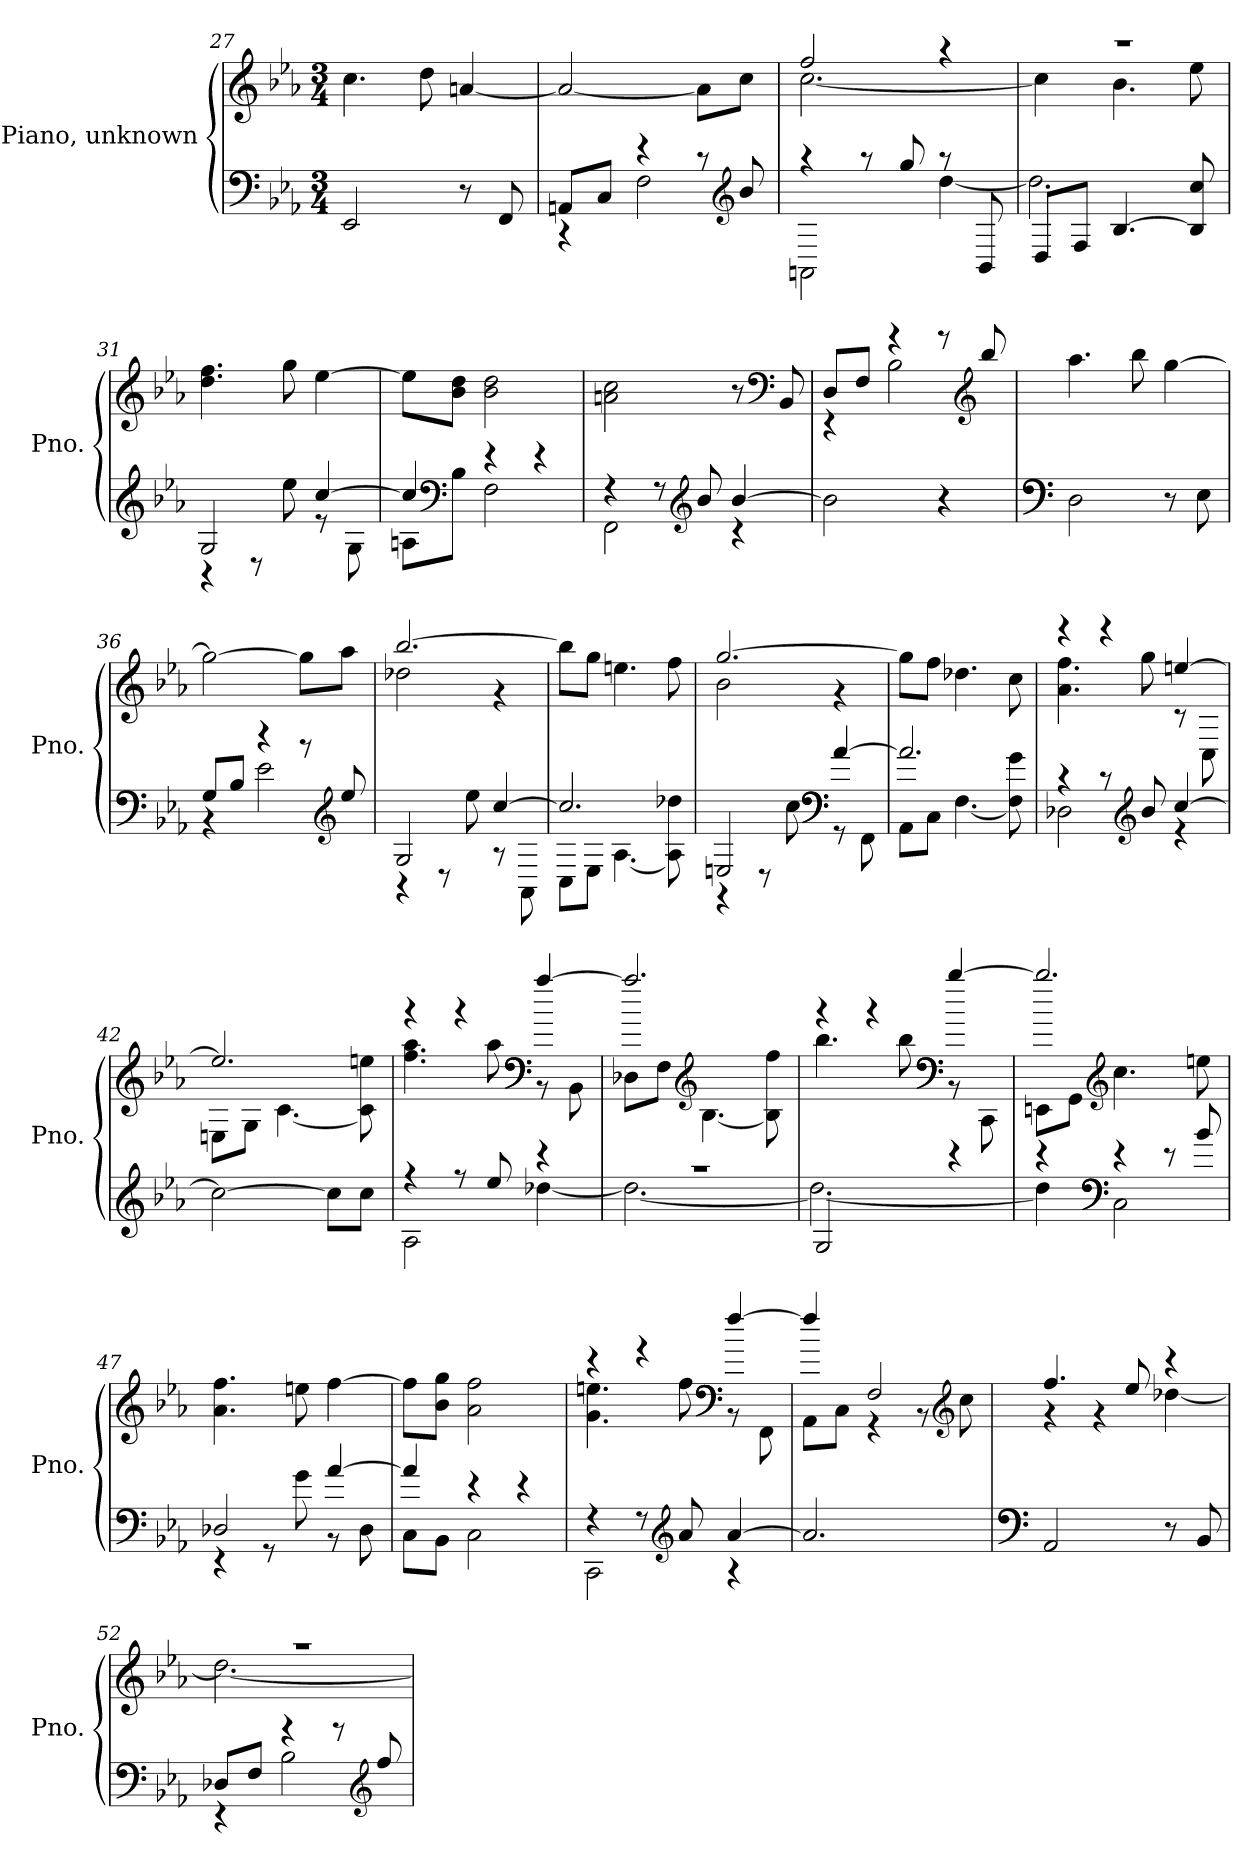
**kern	**kern
*part1	*part1
*staff2	*staff1
*I"Piano, unknown	*
*I'Pno.	*
*clefF4	*clefG2
*k[b-e-a-]	*k[b-e-a-]
*M3/4	*M3/4
=27	=27
2EE-/	4.cc\
.	8dd\
8r	[4an/
8FF/	.
=28	=28
*^	*
8AAn/L	4r	2a/_
8C/J	.	.
4r	2F\	.
8r	.	8a\L]
*clefG2	*	*
8b-/	.	8cc\J
!!LO:LB:g=z
=29	=29	=29
*	*	*^
4r	2AAn\	2ff/	[2.cc\
8r	.	.	.
8gg/	.	.	.
8r	[4dd\	4r	.
8BB-/	.	.	.
=30	=30	=30	=30
8D/L	2.dd\]	2.r	4cc\]
8F/J	.	.	.
[4.B-/	.	.	4.b-\
8B-/] 8cc/	.	.	8ee-\
*	*	*v	*v
=31	=31	=31
2G/	4r	4.dd\ 4.ff\
.	8r	.
.	8ee-\	8gg\
[4cc/	8r	[4ee-\
.	8G\	.
=32	=32	=32
4cc/]	8An\L	8ee-\L]
*clefF4	*	*
.	8B-\J	8b-\ 8dd\J
4r	2F\	2b-\ 2dd\
4r	.	.
=33	=33	=33
4r	2FF\	2an\ 2cc\
8r	.	.
*clefG2	*	*
8b-/	.	.
[4b-/	4r	8r
*	*	*clefF4
.	.	8BB-/
*v	*v	*
!!LO:PB:g=z
=34	=34
*	*^
2b-\]	8D/L	4r
.	8F/J	.
.	4r	2B-\
4r	8r	.
*	*clefG2	*
.	8bb-/	.
*	*v	*v
=35	=35
*clefF4	*
2D\	4.aa-\
.	8bb-\
8r	[4gg\
8E-\	.
=36	=36
*^	*
8G/L	4r	2gg\_
8B-/J	.	.
4r	2e-\	.
8r	.	8gg\L]
*clefG2	*	*
8ee-/	.	8aa-\J
=37	=37	=37
*	*	*^
2G/	4r	[2.bb-/	2dd-X\
.	8r	.	.
.	8ee-\	.	.
[4cc/	8r	.	4r
.	8AA-\	.	.
*	*	*v	*v
=38	=38	=38
2.cc/]	8C\L	8bb-\L]
.	8E-\J	8gg\J
.	[4.A-\	4.een\
.	8A-\] 8dd-X\	8ff\
!!LO:LB:g=z
=39	=39	=39
*	*	*^
2En/	4r	[2.gg/	2b-\
.	8r	.	.
.	8cc\	.	.
*clefF4	*	*	*
[4a-/	8r	.	4r
.	8FF\	.	.
*	*	*v	*v
=40	=40	=40
2.a-/]	8AA-\L	8gg\L]
.	8C\J	8ff\J
.	[4.F\	4.dd-X\
.	8F\] 8g\	8cc\
=41	=41	=41
*	*	*^
4r	2D-X\	4r	4.a-\ 4.ff\
8r	.	4r	.
*clefG2	*	*	*
8b-/	.	.	8gg\
[4cc/	4r	[4een/	8r
.	.	.	8C\
*v	*v	*	*
=42	=42	=42
2cc\_	2.ee/]	8En\L
.	.	8G\J
.	.	[4.c\
8cc\L]	.	.
8cc\J	.	8c\] 8een\
=43	=43	=43
*^	*	*
4r	2A-\	4r	4.ff\ 4.aa-\
8r	.	4r	.
8ee-/	.	.	8aa-\
*	*	*clefF4	*
4r	[4dd-X\	[4aa-/	8r
.	.	.	8BB-\
!!LO:LB:g=z	!!
=44	=44	=44	=44
2.r	2.dd-\_	2.aa-/]	8D-X\L
.	.	.	8F\J
*	*	*clefG2	*
.	.	.	[4.B-\
.	.	.	8B-\] 8ff\
=45	=45	=45	=45
2G/	2.dd-\_	4r	4.bb-\
.	.	4r	.
.	.	.	8bb-\
*	*	*clefF4	*
4r	.	[4bb-/	8r
.	.	.	8CC\
=46	=46	=46	=46
4r	4dd-\]	2.bb-/]	8EEn\L
.	.	.	8GG\J
*clefF4	*	*clefG2	*
4r	2C\	.	4.cc\
8r	.	.	.
8b-/	.	.	8een\
*	*	*v	*v
=47	=47	=47
2D-X/	4r	4.a-\ 4.ff\
.	8r	.
.	8g\	8een\
[4a-/	8r	[4ff\
.	8D-\	.
=48	=48	=48
4a-/]	8C\L	8ff\L]
.	8BB-\J	8b-\ 8gg\J
4r	2C\	2a-\ 2ff\
4r	.	.
!!LO:LB:g=z
=49	=49	=49
*	*	*^
4r	2CC\	4r	4.g\ 4.een\
8r	.	4r	.
*clefG2	*	*	*
8a-/	.	.	8ff\
*	*	*clefF4	*
[4a-/	4r	[4ff/	8r
.	.	.	8FF\
*v	*v	*	*
=50	=50	=50
2.a-/]	4ff/]	8AA-\L
.	.	8C\J
.	2F/	4r
.	.	8r
*	*clefG2	*
.	.	8cc\
=51	=51	=51
*clefF4	*	*
2AA-/	4.ff/	4r
.	.	4r
.	8ee-/	.
8r	4r	[4dd-X\
8BB-/	.	.
=52	=52	=52
*^	*	*
8D-X/L	4r	2.r	2.dd-\_
8F/J	.	.	.
4r	2B-\	.	.
8r	.	.	.
*clefG2	*	*	*
8ff/	.	.	.
*v	*v	*	*
*	*v	*v
=	=
*-	*-
